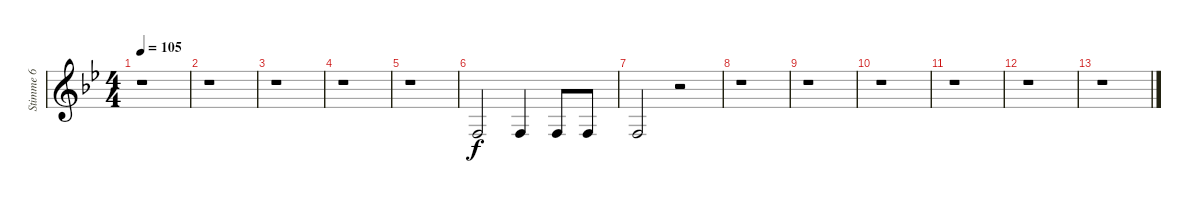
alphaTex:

\track ("Stimme 6" "Stimme 6") {instrument acousticgrandpiano}
\staff {score}
\tuning (E4 B3 G3 D3 A2 E2) {hide}
\ts (4 4)
\tempo 105
\clef g2
\ks bb
r.1{dy f} |
r.1 |
r.1 |
r.1 |
r.1 |
3.4.2 3.4.4 3.4.8 3.4.8 |
3.4.2 r.2 |
r.1 |
r.1 |
r.1 |
r.1 |
r.1 |
r.1
